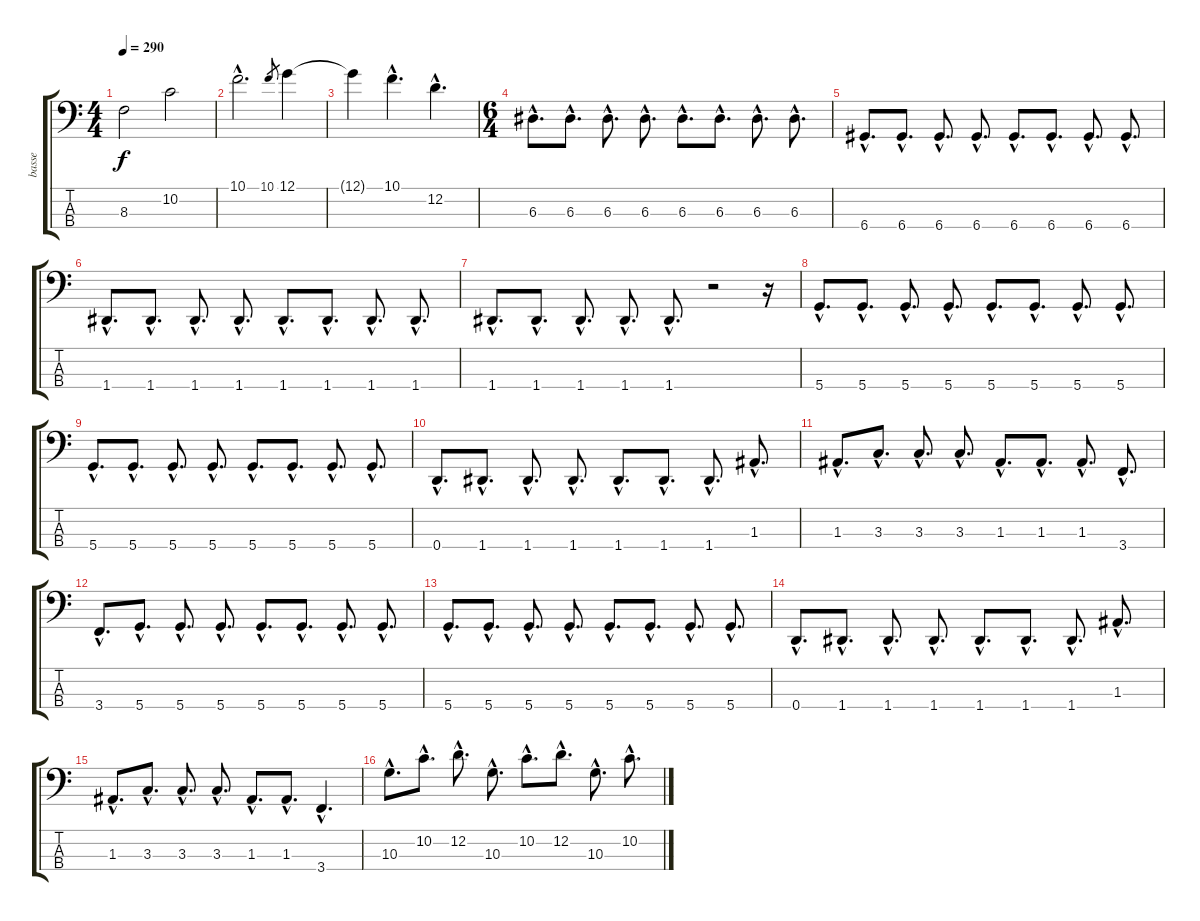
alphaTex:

\track ("basse" "basse") {instrument electricbassfinger}
\staff {score tabs}
\tuning (G2 D2 A1 D1) {hide}
\ts (4 4)
\tempo 290
\clef f4
\ks c
8.3.2{dy f} 10.2.2 |
10.1{hac}.2{d} 10.1.8{gr} 12.1.4 |
12.1{t}.4 10.1{hac}.4{d} 12.2{hac}.4{d} |
\ts (6 4)
6.3{hac}.8{d} 6.3{hac}.8{d} 6.3{hac}.8{d} 6.3{hac}.8{d} 6.3{hac}.8{d} 6.3{hac}.8{d} 6.3{hac}.8{d} 6.3{hac}.8{d} |
6.4{hac}.8{d} 6.4{hac}.8{d} 6.4{hac}.8{d} 6.4{hac}.8{d} 6.4{hac}.8{d} 6.4{hac}.8{d} 6.4{hac}.8{d} 6.4{hac}.8{d} |
1.4{hac}.8{d} 1.4{hac}.8{d} 1.4{hac}.8{d} 1.4{hac}.8{d} 1.4{hac}.8{d} 1.4{hac}.8{d} 1.4{hac}.8{d} 1.4{hac}.8{d} |
1.4{hac}.8{d} 1.4{hac}.8{d} 1.4{hac}.8{d} 1.4{hac}.8{d} 1.4{hac}.8{d} r.2 r.16 |
5.4{hac}.8{d} 5.4{hac}.8{d} 5.4{hac}.8{d} 5.4{hac}.8{d} 5.4{hac}.8{d} 5.4{hac}.8{d} 5.4{hac}.8{d} 5.4{hac}.8{d} |
5.4{hac}.8{d} 5.4{hac}.8{d} 5.4{hac}.8{d} 5.4{hac}.8{d} 5.4{hac}.8{d} 5.4{hac}.8{d} 5.4{hac}.8{d} 5.4{hac}.8{d} |
0.4{hac}.8{d} 1.4{hac}.8{d} 1.4{hac}.8{d} 1.4{hac}.8{d} 1.4{hac}.8{d} 1.4{hac}.8{d} 1.4{hac}.8{d} 1.3{hac}.8{d} |
1.3{hac}.8{d} 3.3{hac}.8{d} 3.3{hac}.8{d} 3.3{hac}.8{d} 1.3{hac}.8{d} 1.3{hac}.8{d} 1.3{hac}.8{d} 3.4{hac}.8{d} |
3.4{hac}.8{d} 5.4{hac}.8{d} 5.4{hac}.8{d} 5.4{hac}.8{d} 5.4{hac}.8{d} 5.4{hac}.8{d} 5.4{hac}.8{d} 5.4{hac}.8{d} |
5.4{hac}.8{d} 5.4{hac}.8{d} 5.4{hac}.8{d} 5.4{hac}.8{d} 5.4{hac}.8{d} 5.4{hac}.8{d} 5.4{hac}.8{d} 5.4{hac}.8{d} |
0.4{hac}.8{d} 1.4{hac}.8{d} 1.4{hac}.8{d} 1.4{hac}.8{d} 1.4{hac}.8{d} 1.4{hac}.8{d} 1.4{hac}.8{d} 1.3{hac}.8{d} |
1.3{hac}.8{d} 3.3{hac}.8{d} 3.3{hac}.8{d} 3.3{hac}.8{d} 1.3{hac}.8{d} 1.3{hac}.8{d} 3.4{hac}.4{d} |
10.3{hac}.8{d} 10.2{hac}.8{d} 12.2{hac}.8{d} 10.3{hac}.8{d} 10.2{hac}.8{d} 12.2{hac}.8{d} 10.3{hac}.8{d} 10.2{hac}.8{d}
